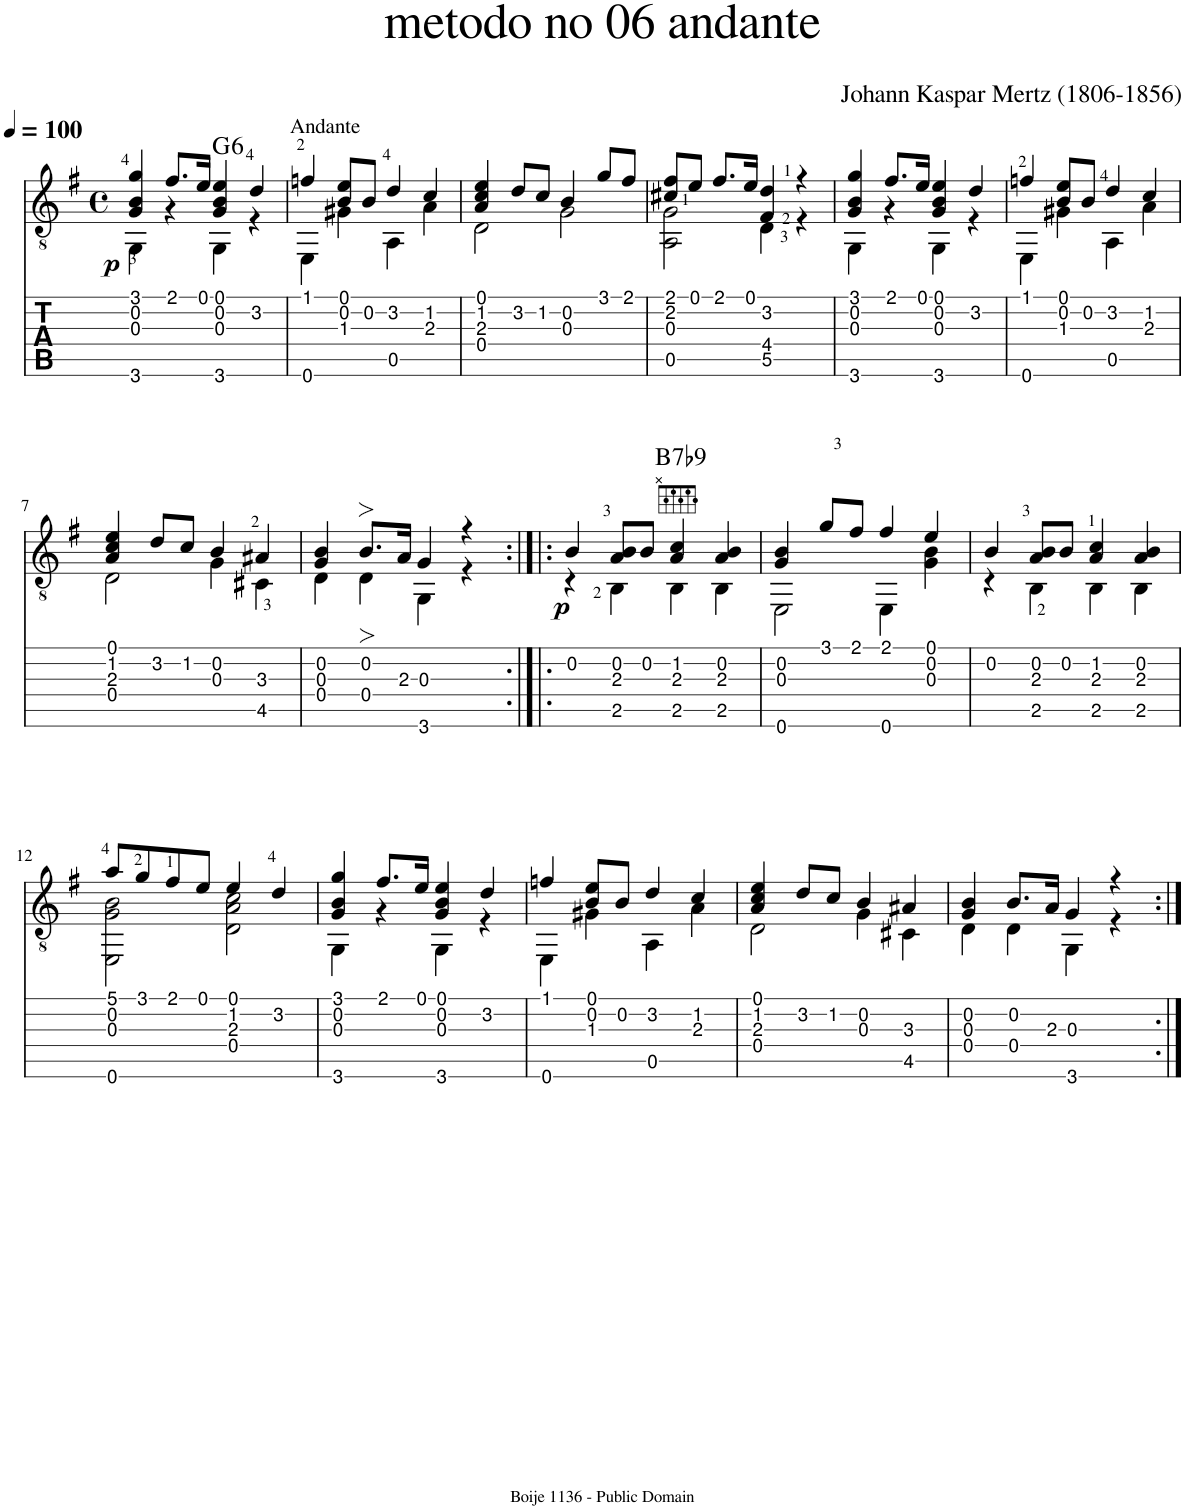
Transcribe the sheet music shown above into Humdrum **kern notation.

**kern	**kern	**dynam	**harte
*part1	*part1	*part1	*part1
*staff2	*staff1	*staff1/2	*
*I"Guitar	*	*	*
*I'Guit.	*	*	*
*stria6	*	*	*
*	*clefGv2	*	*
*k[f#]	*k[f#]	*	*
*M4/4	*M4/4	*	*
*met(c)	*met(c)	*	*
*MM100	*MM100	*	*
=1	=1	=1	=1
*^	*^	*	*
!	!	!	!	!LO:DY:a=2	!
4G 4B 4g	4GG	4G/ 4B/ 4g/	4GG\	p	.
8.f#L	4r	8.f#/L	4r	.	.
!	!	!LO:TX:a:t=Andante	!	!	!
16eJk	.	16e/Jk	.	.	.
!	!	!	!	!	!LO:H:kt=6
4G 4B 4e	4GG	4G/ 4B/ 4e/	4GG\	.	G:maj6
4d	4r	4d/	4r	.	.
=2	=2	=2	=2	=2	=2
4f	4EE	4fn/	4EE\	.	.
8B\ 8e\L	4G#	8B/ 8e/L	4G#X\	.	.
8BJ	.	8B/J	.	.	.
4d	4AA	4d/	4AA\	.	.
4c	4A	4c/	4A\	.	.
=3	=3	=3	=3	=3	=3
4A 4c 4e	2D	4A/ 4c/ 4e/	2D\	.	.
8dL	.	8d/L	.	.	.
8cJ	.	8c/J	.	.	.
4B	2G	4B/	2G\	.	.
8gL	.	8g/L	.	.	.
8f#J	.	8f#/J	.	.	.
=4	=4	=4	=4	=4	=4
8c#\ 8f#\L	2AA 2G	8c#X/ 8f#/L	2AA\ 2G\	.	.
8eJ	.	8e/J	.	.	.
8.f#L	.	8.f#/L	.	.	.
16eJk	.	16e/Jk	.	.	.
4F# 4d	4D	4F#/ 4d/	4D\	.	.
4r	4r	4r	4r	.	.
=5	=5	=5	=5	=5	=5
4G 4B 4g	4GG	4G/ 4B/ 4g/	4GG\	.	.
8.f#L	4r	8.f#/L	4r	.	.
16eJk	.	16e/Jk	.	.	.
4G 4B 4e	4GG	4G/ 4B/ 4e/	4GG\	.	.
4d	4r	4d/	4r	.	.
=6	=6	=6	=6	=6	=6
4f	4EE	4fn/	4EE\	.	.
8B\ 8e\L	4G#	8B/ 8e/L	4G#X\	.	.
8BJ	.	8B/J	.	.	.
4d	4AA	4d/	4AA\	.	.
4c	4A	4c/	4A\	.	.
!!LO:LB:g=z	!!
=7	=7	=7	=7	=7	=7
4A 4c 4e	2D	4A/ 4c/ 4e/	2D\	.	.
8dL	.	8d/L	.	.	.
8cJ	.	8c/J	.	.	.
4B	4G	4B/	4G\	.	.
4A#	4C#	4A#X/	4C#X\	.	.
=8	=8	=8	=8	=8	=8
4G 4B	4D	4G/ 4B/	4D\	.	.
8.B>L	4D	8.B>/L	4D\	.	.
16AJk	.	16A/Jk	.	.	.
4G	4GG	4G/	4GG\	.	.
4r	4r	4r	4r	.	.
=9:|!|:	=9:|!|:	=9:|!|:	=9:|!|:	=9:|!|:	=9:|!|:
!	!	!	!	!LO:DY:b	!
4B	4r	4B/	4r	p	.
8A\ 8B\L	4BB	8A/ 8B/L	4BB\	.	.
8BJ	.	8B/J	.	.	.
!	!	!	!	!	!LO:H:kt=7
4A 4c	4BB	4A/ 4c/	4BB\	.	B:7(b9)
4A 4B	4BB	4A/ 4B/	4BB\	.	.
=10	=10	=10	=10	=10	=10
4G 4B	2EE	4G/ 4B/	2EE\	.	.
8gL	.	8g/L	.	.	.
8f#J	.	8f#/J	.	.	.
4f#	4EE	4f#/	4EE\	.	.
4e	4G 4B	4e/	4G\ 4B\	.	.
=11	=11	=11	=11	=11	=11
4B	4r	4B/	4r	.	.
8A\ 8B\L	4BB	8A/ 8B/L	4BB\	.	.
8BJ	.	8B/J	.	.	.
4A 4c	4BB	4A/ 4c/	4BB\	.	.
4A 4B	4BB	4A/ 4B/	4BB\	.	.
!!LO:LB:g=z	!!
=12	=12	=12	=12	=12	=12
8aL	2EE 2G 2B	8a/L	2EE\ 2G\ 2B\	.	.
8gJ	.	8g/	.	.	.
8f#L	.	8f#/	.	.	.
8eJ	.	8e/J	.	.	.
4e	2D 2A 2c	4e/	2D\ 2A\ 2c\	.	.
4d	.	4d/	.	.	.
=13	=13	=13	=13	=13	=13
4G 4B 4g	4GG	4G/ 4B/ 4g/	4GG\	.	.
8.f#L	4r	8.f#/L	4r	.	.
16eJk	.	16e/Jk	.	.	.
4G 4B 4e	4GG	4G/ 4B/ 4e/	4GG\	.	.
4d	4r	4d/	4r	.	.
=14	=14	=14	=14	=14	=14
4f	4EE	4fn/	4EE\	.	.
8B\ 8e\L	4G#	8B/ 8e/L	4G#X\	.	.
8BJ	.	8B/J	.	.	.
4d	4AA	4d/	4AA\	.	.
4c	4A	4c/	4A\	.	.
=15	=15	=15	=15	=15	=15
4A 4c 4e	2D	4A/ 4c/ 4e/	2D\	.	.
8dL	.	8d/L	.	.	.
8cJ	.	8c/J	.	.	.
4B	4G	4B/	4G\	.	.
4A#	4C#	4A#X/	4C#X\	.	.
=16	=16	=16	=16	=16	=16
4G 4B	4D	4G/ 4B/	4D\	.	.
8.BL	4D	8.B/L	4D\	.	.
16AJk	.	16A/Jk	.	.	.
4G	4GG	4G/	4GG\	.	.
4r	4r	4r	4r	.	.
*v	*v	*	*	*	*
*	*v	*v	*	*
=:|!	=:|!	=:|!	=:|!
*-	*-	*-	*-
